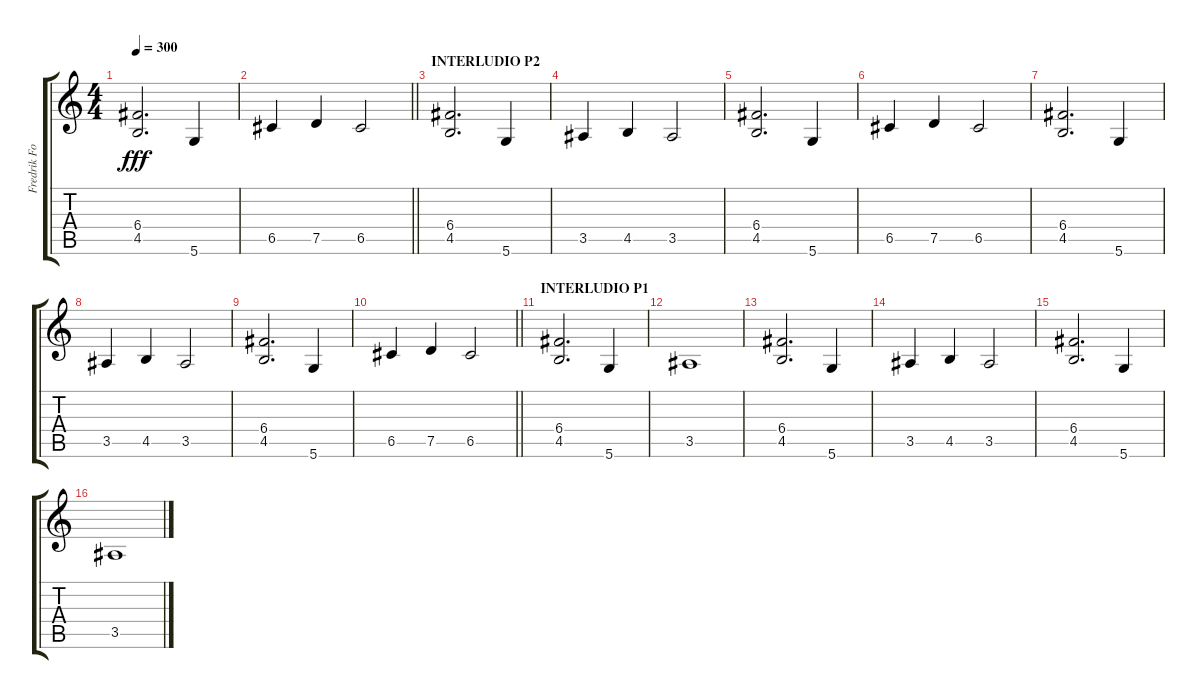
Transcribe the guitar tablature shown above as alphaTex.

\track ("Fredrik Folkare" "Fredrik Fo") {instrument overdrivenguitar}
\staff {score tabs}
\tuning (D4 A3 F3 C3 G2 D2) {hide}
\ts (4 4)
\tempo 300
\clef g2
\ks c
(6.4 4.5).2{d dy fff} 5.6.4 |
\barLineRight lightlight
6.5.4 7.5.4 6.5.2 |
\section ("" "INTERLUDIO P2")
(6.4 4.5).2{d} 5.6.4 |
3.5.4 4.5.4 3.5.2 |
(6.4 4.5).2{d} 5.6.4 |
6.5.4 7.5.4 6.5.2 |
(6.4 4.5).2{d} 5.6.4 |
3.5.4 4.5.4 3.5.2 |
(6.4 4.5).2{d} 5.6.4 |
\barLineRight lightlight
6.5.4 7.5.4 6.5.2 |
\section ("" "INTERLUDIO P1")
(6.4 4.5).2{d} 5.6.4 |
3.5.1 |
(6.4 4.5).2{d} 5.6.4 |
3.5.4 4.5.4 3.5.2 |
(6.4 4.5).2{d} 5.6.4 |
3.5.1
